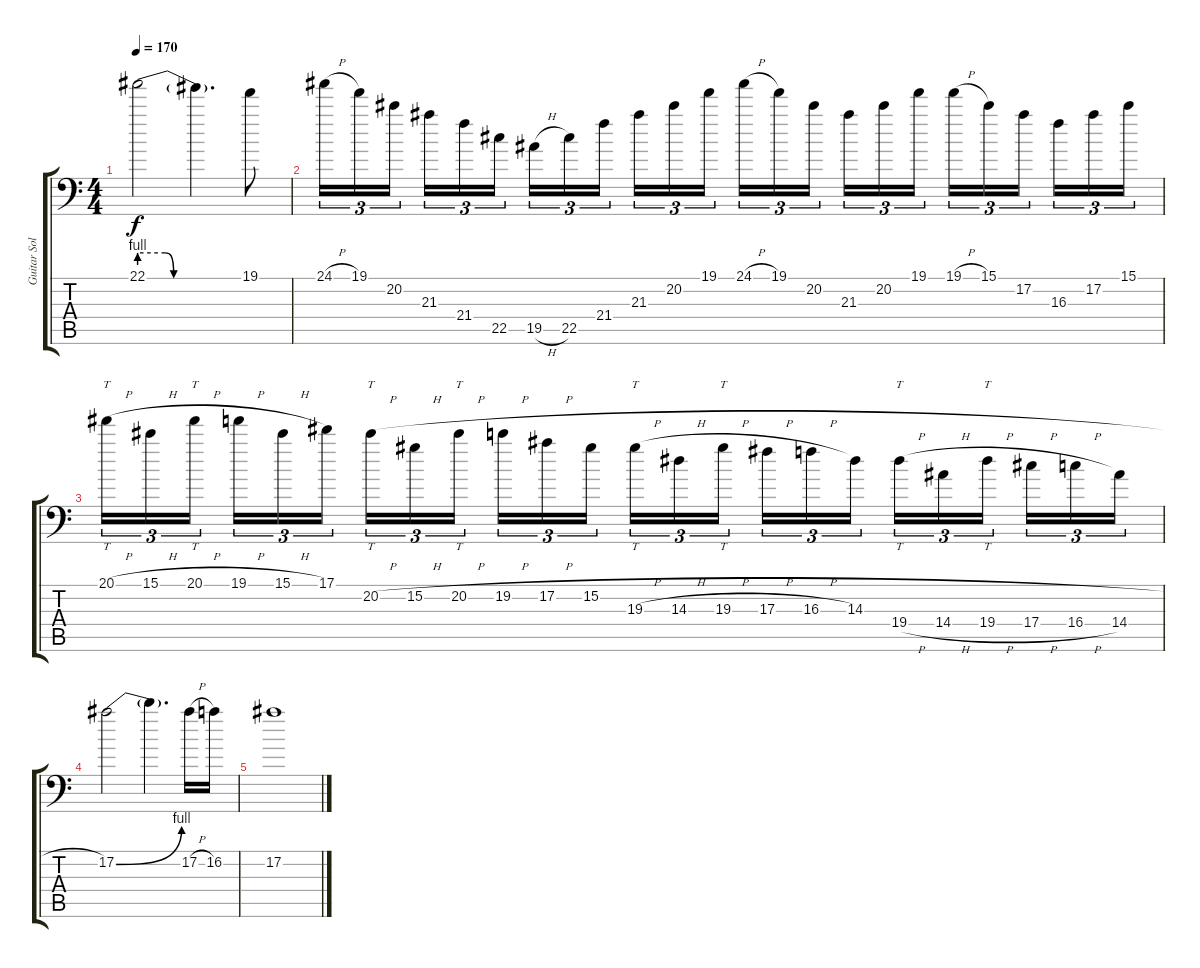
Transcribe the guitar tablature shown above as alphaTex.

\track ("Guitar Solo" "Guitar Sol") {instrument overdrivenguitar}
\staff {score tabs}
\tuning (Bb3 F3 Db3 Ab2 Eb2 Bb1) {hide}
\ts (4 4)
\tempo 170
\clef f4
\ks c
22.1{be (custom 0 4 15 4 20 0 60 0)}.2{dy f} 22.1{t}.4{d} 19.1.8 |
24.1{h}.16{tu (3 2)} 19.1.16{tu (3 2)} 20.2.16{tu (3 2) beam splitsecondary} 21.3.16{tu (3 2)} 21.4.16{tu (3 2)} 22.5.16{tu (3 2)} 19.5{h}.16{tu (3 2)} 22.5.16{tu (3 2)} 21.4.16{tu (3 2) beam splitsecondary} 21.3.16{tu (3 2)} 20.2.16{tu (3 2)} 19.1.16{tu (3 2)} 24.1{h}.16{tu (3 2)} 19.1.16{tu (3 2)} 20.2.16{tu (3 2) beam splitsecondary} 21.3.16{tu (3 2)} 20.2.16{tu (3 2)} 19.1.16{tu (3 2)} 19.1{h}.16{tu (3 2)} 15.1.16{tu (3 2)} 17.2.16{tu (3 2) beam splitsecondary} 16.3.16{tu (3 2)} 17.2.16{tu (3 2)} 15.1.16{tu (3 2)} |
20.1{h}.16{tt tu (3 2)} 15.1{h}.16{tu (3 2)} 20.1{h}.16{tt tu (3 2) beam splitsecondary} 19.1{h}.16{tu (3 2)} 15.1{h}.16{tu (3 2)} 17.1.16{tu (3 2)} 20.2{h}.16{tt tu (3 2)} 15.2{h}.16{tu (3 2)} 20.2{h}.16{tt tu (3 2) beam splitsecondary} 19.2{h}.16{tu (3 2)} 17.2{h}.16{tu (3 2)} 15.2{h}.16{tu (3 2)} 19.3{h}.16{tt tu (3 2)} 14.3{h}.16{tu (3 2)} 19.3{h}.16{tt tu (3 2) beam splitsecondary} 17.3{h}.16{tu (3 2)} 16.3{h}.16{tu (3 2)} 14.3.16{tu (3 2)} 19.4{h}.16{tt tu (3 2)} 14.4{h}.16{tu (3 2)} 19.4{h}.16{tt tu (3 2) beam splitsecondary} 17.4{h}.16{tu (3 2)} 16.4{h}.16{tu (3 2)} 14.4.16{tu (3 2)} |
17.2{be (bend 0 0 60 4)}.2 17.2{t}.4{d} 17.2{h}.16 16.2.16 |
17.2.1
